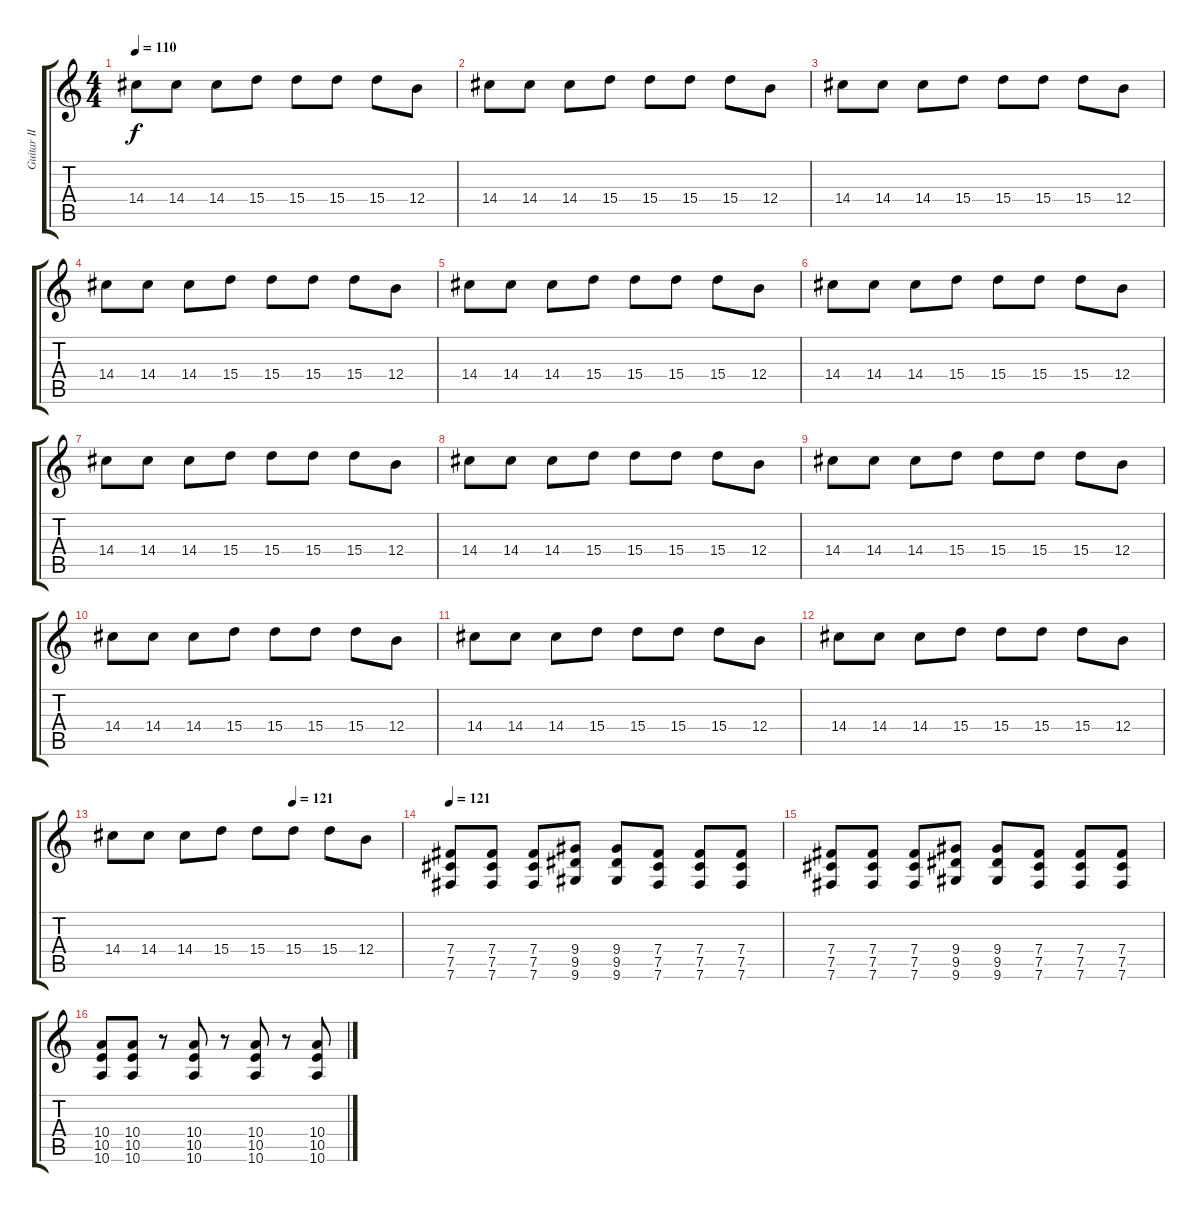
\track ("Guitar II [Mike Gallagher]" "Guitar II ") {instrument distortionguitar}
\staff {score tabs}
\tuning (Db4 Ab3 E3 B2 Gb2 B1) {hide}
\ts (4 4)
\tempo 110
\clef g2
\ks c
14.4.8{dy f} 14.4.8 14.4.8 15.4.8 15.4.8 15.4.8 15.4.8 12.4.8 |
14.4.8 14.4.8 14.4.8 15.4.8 15.4.8 15.4.8 15.4.8 12.4.8 |
14.4.8 14.4.8 14.4.8 15.4.8 15.4.8 15.4.8 15.4.8 12.4.8 |
14.4.8 14.4.8 14.4.8 15.4.8 15.4.8 15.4.8 15.4.8 12.4.8 |
14.4.8 14.4.8 14.4.8 15.4.8 15.4.8 15.4.8 15.4.8 12.4.8 |
14.4.8{volume 8} 14.4.8 14.4.8 15.4.8 15.4.8 15.4.8 15.4.8 12.4.8 |
14.4.8 14.4.8 14.4.8 15.4.8 15.4.8 15.4.8 15.4.8 12.4.8 |
14.4.8 14.4.8 14.4.8 15.4.8 15.4.8 15.4.8 15.4.8 12.4.8 |
14.4.8 14.4.8 14.4.8 15.4.8 15.4.8 15.4.8 15.4.8 12.4.8 |
14.4.8 14.4.8 14.4.8 15.4.8 15.4.8 15.4.8 15.4.8 12.4.8 |
14.4.8 14.4.8 14.4.8 15.4.8 15.4.8 15.4.8 15.4.8 12.4.8 |
14.4.8 14.4.8 14.4.8 15.4.8 15.4.8 15.4.8 15.4.8 12.4.8 |
\tempo (121 0.625)
14.4.8 14.4.8 14.4.8 15.4.8 15.4.8 15.4.8 15.4.8 12.4.8 |
\tempo 121
(7.4 7.5 7.6).8{volume 16 balance 8} (7.4 7.5 7.6).8 (7.4 7.5 7.6).8 (9.4 9.5 9.6).8 (9.4 9.5 9.6).8 (7.4 7.5 7.6).8 (7.4 7.5 7.6).8 (7.4 7.5 7.6).8 |
(7.4 7.5 7.6).8 (7.4 7.5 7.6).8 (7.4 7.5 7.6).8 (9.4 9.5 9.6).8 (9.4 9.5 9.6).8 (7.4 7.5 7.6).8 (7.4 7.5 7.6).8 (7.4 7.5 7.6).8 |
(10.4 10.5 10.6).8 (10.4 10.5 10.6).8 r.8 (10.4 10.5 10.6).8 r.8 (10.4 10.5 10.6).8 r.8 (10.4 10.5 10.6).8
